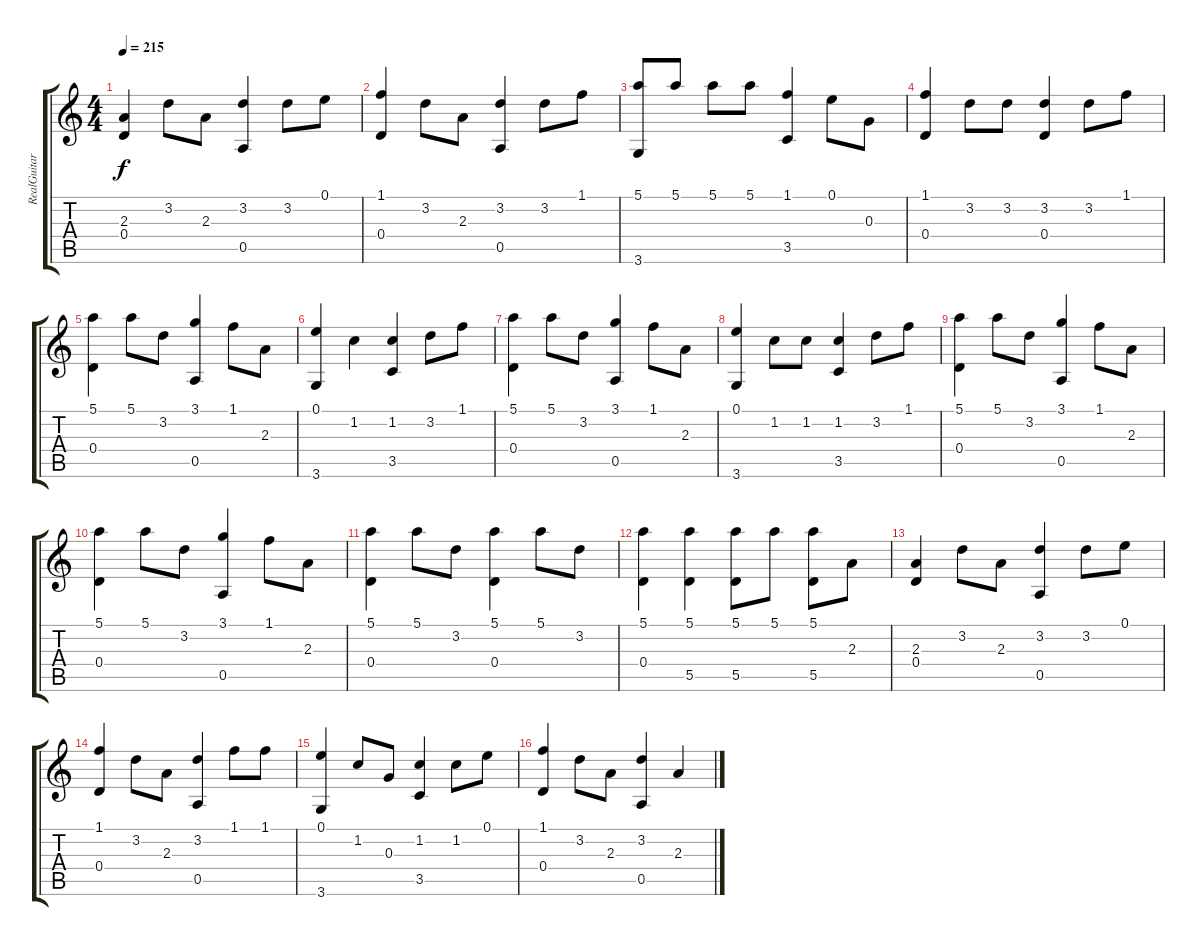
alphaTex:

\track ("RealGuitar (MIDI)" "RealGuitar") {instrument acousticguitarnylon}
\staff {score tabs}
\tuning (E4 B3 G3 D3 A2 E2) {hide}
\ts (4 4)
\tempo 215
\clef g2
\ks c
(2.3 0.4).4{dy f} 3.2.8 2.3.8 (3.2 0.5).4 3.2.8 0.1.8 |
(1.1 0.4).4 3.2.8 2.3.8 (3.2 0.5).4 3.2.8 1.1.8 |
(5.1 3.6).8 5.1.8 5.1.8 5.1.8 (1.1 3.5).4 0.1.8 0.3.8 |
(1.1 0.4).4 3.2.8 3.2.8 (3.2 0.4).4 3.2.8 1.1.8 |
(5.1 0.4).4 5.1.8 3.2.8 (3.1 0.5).4 1.1.8 2.3.8 |
(0.1 3.6).4 1.2.4 (1.2 3.5).4 3.2.8 1.1.8 |
(5.1 0.4).4 5.1.8 3.2.8 (3.1 0.5).4 1.1.8 2.3.8 |
(0.1 3.6).4 1.2.8 1.2.8 (1.2 3.5).4 3.2.8 1.1.8 |
(5.1 0.4).4 5.1.8 3.2.8 (3.1 0.5).4 1.1.8 2.3.8 |
(5.1 0.4).4 5.1.8 3.2.8 (3.1 0.5).4 1.1.8 2.3.8 |
(5.1 0.4).4 5.1.8 3.2.8 (5.1 0.4).4 5.1.8 3.2.8 |
(5.1 0.4).4 (5.1 5.5).4 (5.1 5.5).8 5.1.8 (5.1 5.5).8 2.3.8 |
(2.3 0.4).4 3.2.8 2.3.8 (3.2 0.5).4 3.2.8 0.1.8 |
(1.1 0.4).4 3.2.8 2.3.8 (3.2 0.5).4 1.1.8 1.1.8 |
(0.1 3.6).4 1.2.8 0.3.8 (1.2 3.5).4 1.2.8 0.1.8 |
(1.1 0.4).4 3.2.8 2.3.8 (3.2 0.5).4 2.3.4
